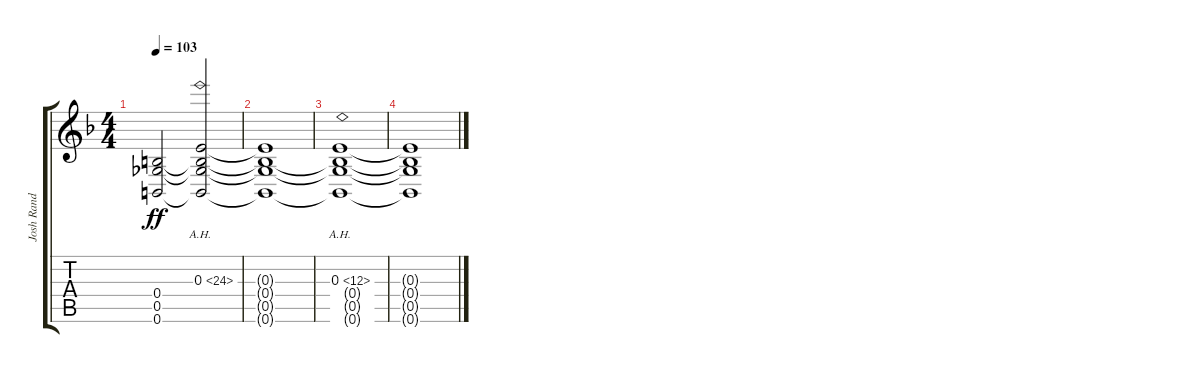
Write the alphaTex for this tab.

\track ("Josh Rand 1" "Josh Rand ") {instrument distortionguitar}
\staff {score tabs}
\tuning (Db4 Ab3 E3 B2 Gb2 B1) {hide}
\ts (4 4)
\tempo 103
\clef g2
\ks f
(0.4{t} 0.5{t} 0.6{t}).2{dy ff} (0.3{ah 24} 0.4{t} 0.5{t} 0.6{t}).2 |
(0.3{t} 0.4{t} 0.5{t} 0.6{t}).1 |
(0.3{ah 12} 0.4{t} 0.5{t} 0.6{t}).1 |
(0.3{t} 0.4{t} 0.5{t} 0.6{t}).1
